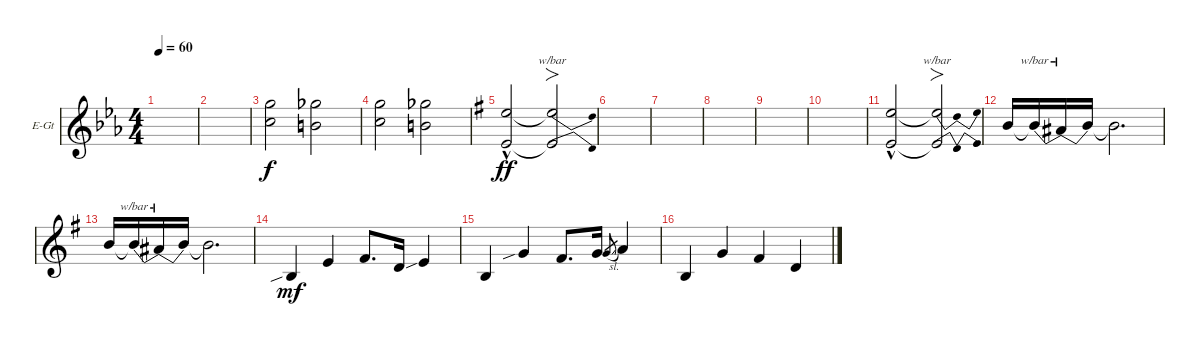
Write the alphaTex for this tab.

\defaultSystemsLayout 4
\bracketExtendMode groupsimilarinstruments
\firstSystemTrackNameOrientation horizontal
\otherSystemsTrackNameOrientation horizontal
\track ("Electric Guitar (Manny Charlton)" "E-Gt") {instrument electricguitarclean}
\staff {score}
\tuning (E4 B3 G3 D3 A2 E2)
\ts (4 4)
\tempo 60
\clef g2
\ks cminor
|
|
(10.4 12.3).2 (9.4 11.3).2 |
(10.4 12.3).2 (9.4 11.3).2 |
\ks eminor
(2.4 0.1{hac}).2{dy ff} (2.4{t} 0.1{t}).2{fo tbe (dive default 0 0 45 -4)} |
|
|
|
|
|
(2.4 0.1{hac}).2 (2.4{t} 0.1{t}).2{fo tbe (dip default 0 0 15 -4 59.4 0)} |
0.2.16 0.2{t}.16{tbe (dive default 0 0 43.199999999999996 -2)} 0.2{t}.16{tbe (dive default 0.6 -2 44.4 0)} 0.2{t}.16 0.2{t}.2{d} |
0.2.16 0.2{t}.16{tbe (dive default 0 0 43.199999999999996 -2)} 0.2{t}.16{tbe (dive default 0.6 -2 44.4 0)} 0.2{t}.16 0.2{t}.2{d} |
7.6{sib}.4{dy mf} 7.5.4 9.5.8{d} 10.6{ss}.16 12.6.4 |
7.6.4 10.5{sib}.4 9.5.8{d} 10.5.16 10.5{sl}.8{gr} 12.5.4 |
7.6.4 5.4.4 4.4.4 5.5.4
